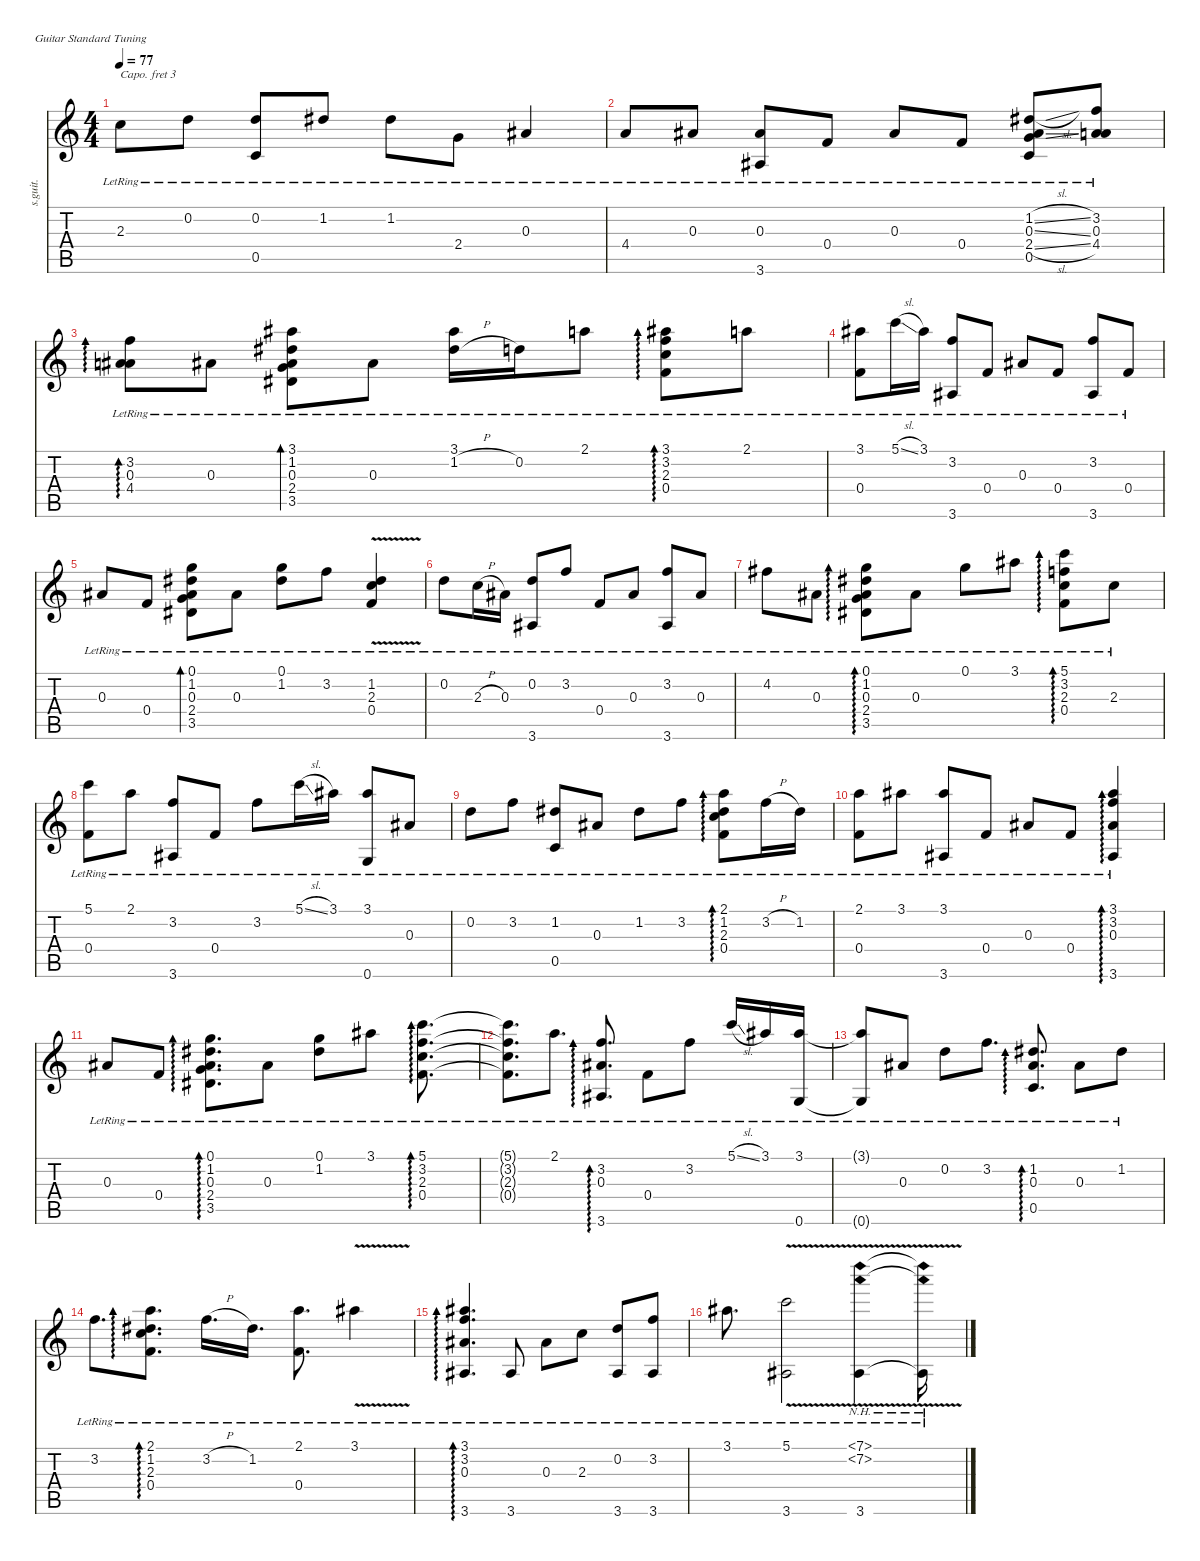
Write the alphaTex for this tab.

\defaultSystemsLayout 4
\hideDynamics
\bracketExtendMode nobrackets
\track ("Steel Guitar" "s.guit.") {instrument acousticguitarsteel}
\staff {score tabs}
\capo 3
\tuning (E4 B3 G3 D3 A2 E2)
\ts (4 4)
\tempo 77
\clef g2
\ks c
2.3{lr}.8{dy mf beam Down} 0.2{lr}.8{beam Down} (0.2{lr} 0.5{lr}).8{beam Up} 1.2{lr acc #}.8{beam Up} 1.2{lr acc #}.8{beam Down} 2.4{lr}.8{beam Down} 0.3{lr acc #}.4{beam Up} |
4.4{lr}.8{beam Up} 0.3{lr acc #}.8{beam Up} (3.6{lr acc #} 0.3{lr acc #}).8{beam Up} 0.4{lr}.8{beam Up} 0.3{lr acc #}.8{beam Up} 0.4{lr}.8{beam Up} (0.5{lr} 2.4{sl lr} 0.3{sl lr acc #} 1.2{sl lr acc #}).8{beam Up} (3.2{lr} 0.3{lr acc #} 4.4{lr}).8{beam Up} |
(3.2{lr} 0.3{lr acc #} 4.4{lr}).8{ad 0 beam Down} 0.3{lr acc #}.8{beam Down} (3.5{lr acc #} 2.4{lr} 0.3{lr acc #} 1.2{lr acc #} 3.1{lr acc #}).8{bd 114 beam Down} 0.3{lr acc #}.8{beam Down} (3.1{lr acc #} 1.2{h lr acc #}).16{beam Down} 0.2{lr}.16{beam Down} 2.1{lr}.8{beam Down} (3.1{lr acc #} 3.2{lr} 2.3{lr} 0.4{lr}).8{ad 0 beam Down} 2.1{lr}.8{beam Down} |
(3.1{lr acc #} 0.4{lr}).8{beam Down} 5.1{sl lr}.16{beam Down} 3.1{lr acc #}.16{beam Down} (3.2{lr} 3.6{lr acc #}).8{beam Up} 0.4{lr}.8{beam Up} 0.3{lr acc #}.8{beam Up} 0.4{lr}.8{beam Up} (3.2{lr} 3.6{lr acc #}).8{beam Up} 0.4{lr}.8{beam Up} |
0.3{lr acc #}.8{beam Up} 0.4{lr}.8{beam Up} (3.5{lr acc #} 2.4{lr} 0.3{lr acc #} 1.2{lr acc #} 0.1{lr}).8{bd 114 beam Down} 0.3{lr acc #}.8{beam Down} (1.2{lr acc #} 0.1{lr}).8{beam Down} 3.2{lr}.8{beam Down} (1.2{lr acc #} 2.3{v lr} 0.4{lr}).4{beam Up} |
0.2{lr}.8{beam Down} 2.3{h lr}.16{beam Down} 0.3{lr acc #}.16{beam Down} (3.6{lr acc #} 0.2{lr}).8{beam Up} 3.2{lr}.8{beam Up} 0.4{lr}.8{beam Up} 0.3{lr acc #}.8{beam Up} (3.2{lr} 3.6{lr acc #}).8{beam Up} 0.3{lr acc #}.8{beam Up} |
4.2{lr acc #}.8{beam Down} 0.3{lr acc #}.8{beam Down} (3.5{lr acc #} 0.3{lr acc #} 1.2{lr acc #} 0.1{lr} 2.4{lr}).8{ad 0 beam Down} 0.3{lr acc #}.8{beam Down} 0.1{lr}.8{beam Down} 3.1{lr acc #}.8{beam Down} (5.1{lr} 3.2{lr} 2.3{lr} 0.4{lr}).8{ad 0 beam Down} 2.3{lr}.8{beam Down} |
(5.1{lr} 0.4{lr}).8{beam Down} 2.1{lr}.8{beam Down} (3.6{lr acc #} 3.2{lr}).8{beam Up} 0.4{lr}.8{beam Up} 3.2{lr}.8{beam Down} 5.1{sl lr}.16{beam Down} 3.1{lr acc #}.16{beam Down} (3.1{lr acc #} 0.6{lr}).8{beam Up} 0.3{lr acc #}.8{beam Up} |
0.2{lr}.8{beam Down} 3.2{lr}.8{beam Down} (1.2{lr acc #} 0.5{lr}).8{beam Up} 0.3{lr acc #}.8{beam Up} 1.2{lr acc #}.8{beam Down} 3.2{lr}.8{beam Down} (1.2{lr acc #} 0.4{lr} 2.3{lr} 2.1{lr}).8{ad 0 beam Down} 3.2{h lr}.16{beam Down} 1.2{lr acc #}.16{beam Down} |
(0.4{lr} 2.1{lr}).8{beam Down} 3.1{lr acc #}.8{beam Down} (3.6{lr acc #} 3.1{lr acc #}).8{beam Up} 0.4{lr}.8{beam Up} 0.3{lr acc #}.8{beam Up} 0.4{lr}.8{beam Up} (3.6{lr acc #} 0.3{lr acc #} 3.2{lr} 3.1{lr acc #}).4{ad 0 beam Up} |
0.3{lr acc #}.8{beam Up} 0.4{lr}.8{beam Up} (3.5{lr acc #} 0.3{lr acc #} 1.2{lr acc #} 0.1{lr} 2.4{lr}).8{d ad 0 beam Down} 0.3{lr acc #}.8{beam Down} (0.1{lr} 1.2{lr acc #}).8{beam Down} 3.1{lr acc #}.8{beam Down} (5.1{lr} 3.2{lr} 2.3{lr} 0.4{lr}).8{d ad 0 beam Down} |
(5.1{lr t} 3.2{lr t} 2.3{lr t} 0.4{lr t}).8{d beam Down} 2.1{lr}.8{d beam Down} (3.6{lr acc #} 3.2{lr} 0.3{lr acc #}).8{d ad 0 beam Up} 0.4{lr}.8{beam Down} 3.2{lr}.8{beam Down} 5.1{sl lr}.16{beam Up} 3.1{lr acc #}.16{beam Up} (3.1{lr acc #} 0.6{lr}).16{beam Up} |
(3.1{lr t acc #} 0.6{lr t}).8{beam Up} 0.3{lr acc #}.8{beam Up} 0.2{lr}.8{beam Down} 3.2{lr}.8{d beam Down} (1.2{lr acc #} 0.5{lr} 0.3{lr acc #}).8{d ad 0 beam Up} 0.3{lr acc #}.8{beam Down} 1.2{lr acc #}.8{beam Down} |
3.2{lr}.8{d beam Down} (1.2{lr acc #} 0.4{lr} 2.3{lr} 2.1{lr}).8{d ad 0 beam Down} 3.2{h lr}.16{d beam Down} 1.2{lr acc #}.16{d beam Down} (0.4{lr} 2.1{lr}).8{d beam Down} 3.1{v lr acc #}.4{beam Down} |
(3.6{lr acc #} 3.1{lr acc #} 3.2{lr} 0.3{lr acc #}).4{d ad 0 beam Up} 3.6{lr acc #}.8{beam Up} 0.3{lr acc #}.8{beam Down} 2.3{lr}.8{beam Down} (0.2{lr} 3.6{lr acc #}).8{beam Up} (3.2{lr} 3.6{lr acc #}).8{beam Up} |
3.1{lr acc #}.8{d beam Down} (5.1{v lr} 3.6{lr acc #}).2{beam Down} (7.1{nh lr} 7.2{nh lr} 3.6{v lr acc #}).4{beam Down} (7.1{nh lr t} 7.2{nh lr t} 3.6{lr t acc #}).16{beam Down}
